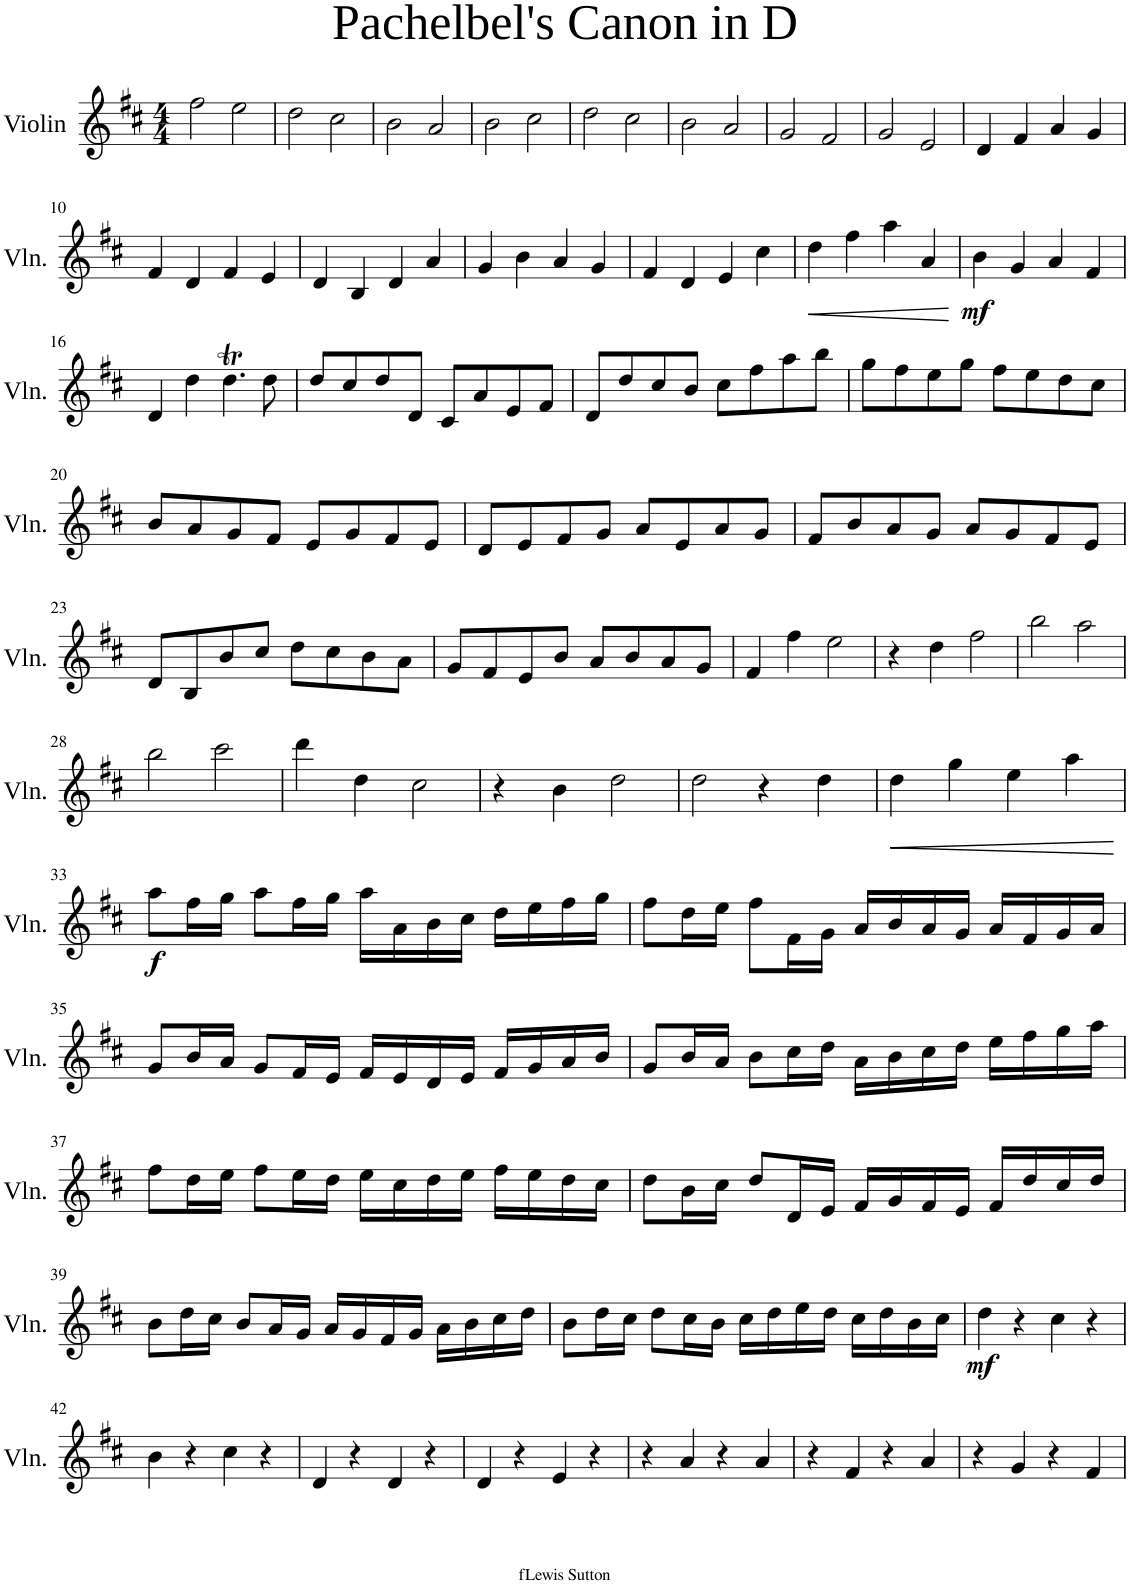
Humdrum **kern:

**kern	**dynam	**kern	**dynam	**kern	**dynam	**kern	**dynam
*part4	*part4	*part3	*part3	*part2	*part2	*part1	*part1
*staff4	*staff4	*staff3	*staff3	*staff2	*staff2	*staff1	*staff1
*I"Violoncello	*	*I"Violin	*	*I"Violin	*	*I"Violin	*
*I'Vlc.	*	*I'Vln.	*	*I'Vln.	*	*I'Vln.	*
*stria5	*	*stria5	*	*	*	*stria5	*
*clefF4	*	*clefG2	*	*clefG2	*	*clefG2	*
*k[f#c#]	*	*k[f#c#]	*	*k[f#c#]	*	*k[f#c#]	*
*M4/4	*	*M4/4	*	*M4/4	*	*M4/4	*
=1	=1	=1	=1	=1	=1	=1	=1
2D	.	1r	.	2ff#\	.	1r	.
2AA	.	.	.	2ee\	.	.	.
=2	=2	=2	=2	=2	=2	=2	=2
2BB	.	1r	.	2dd\	.	1r	.
2FF#	.	.	.	2cc#\	.	.	.
=3	=3	=3	=3	=3	=3	=3	=3
2GG	.	1r	.	2b\	.	1r	.
2DD	.	.	.	2a/	.	.	.
=4	=4	=4	=4	=4	=4	=4	=4
2GG	.	1r	.	2b\	.	1r	.
2AA	.	.	.	2cc#\	.	.	.
=5	=5	=5	=5	=5	=5	=5	=5
2D	.	1r	.	2dd\	.	2ff#	.
2AA	.	.	.	2cc#\	.	2ee	.
=6	=6	=6	=6	=6	=6	=6	=6
2BB	.	1r	.	2b\	.	2dd	.
2FF#	.	.	.	2a/	.	2cc#	.
=7	=7	=7	=7	=7	=7	=7	=7
2GG	.	1r	.	2g/	.	2b	.
2DD	.	.	.	2f#/	.	2a	.
=8	=8	=8	=8	=8	=8	=8	=8
2GG	.	1r	.	2g/	.	2b	.
2AA	.	.	.	2e/	.	2cc#	.
=9	=9	=9	=9	=9	=9	=9	=9
2D	.	2ff#	.	4d/	.	2dd	.
.	.	.	.	4f#/	.	.	.
2AA	.	2ee	.	4a/	.	2cc#	.
.	.	.	.	4g/	.	.	.
!!LO:LB:g=z
=10	=10	=10	=10	=10	=10	=10	=10
2BB	.	2dd	.	4f#/	.	2b	.
.	.	.	.	4d/	.	.	.
2FF#	.	2cc#	.	4f#/	.	2a	.
.	.	.	.	4e/	.	.	.
=11	=11	=11	=11	=11	=11	=11	=11
2GG	.	2b	.	4d/	.	2g	.
.	.	.	.	4B/	.	.	.
2DD	.	2a	.	4d/	.	2f#	.
.	.	.	.	4a/	.	.	.
=12	=12	=12	=12	=12	=12	=12	=12
2GG	.	2b	.	4g/	.	2g	.
.	.	.	.	4b\	.	.	.
2AA	.	2cc#	.	4a/	.	2e	.
.	.	.	.	4g/	.	.	.
=13	=13	=13	=13	=13	=13	=13	=13
2D	.	2dd	.	4f#/	.	4d	.
.	.	.	.	4d/	.	4f#	.
2AA	.	2cc#	.	4e/	.	4a	.
.	.	.	.	4cc#\	.	4g	.
=14	=14	=14	=14	=14	=14	=14	=14
!	!	!	!	!	!LO:HP:b	!	!
2BB	.	2b	.	4dd\	<	4f#	.
.	.	.	.	4ff#\	.	4d	.
2FF#	.	2a	.	4aa\	.	4f#	.
.	.	.	.	4a/	.	4e	.
.	.	.	.	.	[	.	.
=15	=15	=15	=15	=15	=15	=15	=15
!	!	!	!	!	!LO:DY:b	!	!
2GG	.	2g	.	4b\	mf	4d	.
.	.	.	.	4g/	.	4B	.
2DD	.	2f#	.	4a/	.	4d	.
.	.	.	.	4f#/	.	4a	.
!!LO:LB:g=z
=16	=16	=16	=16	=16	=16	=16	=16
2GG	.	2g	.	4d/	.	4g	.
.	.	.	.	4dd\	.	4b	.
2AA	.	2e	.	4.ddT\	.	4a	.
.	.	.	.	.	.	4g	.
.	.	.	.	8dd\	.	.	.
=17	=17	=17	=17	=17	=17	=17	=17
2D	.	4d	.	8dd/L	.	4f#	.
.	.	.	.	8cc#/	.	.	.
.	.	4f#	.	8dd/	.	4d	.
.	.	.	.	8d/J	.	.	.
2AA	.	4a	.	8c#/L	.	4e	.
.	.	.	.	8a/	.	.	.
.	.	4g	.	8e/	.	4cc#	.
.	.	.	.	8f#/J	.	.	.
=18	=18	=18	=18	=18	=18	=18	=18
2BB	.	4f#	.	8d/L	.	4dd	.
.	.	.	.	8dd/	.	.	.
.	.	4d	.	8cc#/	.	4ff#	.
.	.	.	.	8b/J	.	.	.
2FF#	.	4f#	.	8cc#\L	.	4aa	.
.	.	.	.	8ff#\	.	.	.
.	.	4e	.	8aa\	.	4a	.
.	.	.	.	8bb\J	.	.	.
=19	=19	=19	=19	=19	=19	=19	=19
2GG	.	4d	.	8gg\L	.	4b	.
.	.	.	.	8ff#\	.	.	.
.	.	4B	.	8ee\	.	4g	.
.	.	.	.	8gg\J	.	.	.
2DD	.	4d	.	8ff#\L	.	4a	.
.	.	.	.	8ee\	.	.	.
.	.	4a	.	8dd\	.	4f#	.
.	.	.	.	8cc#\J	.	.	.
!!LO:LB:g=z
=20	=20	=20	=20	=20	=20	=20	=20
2GG	.	4g	.	8b/L	.	4d	.
.	.	.	.	8a/	.	.	.
.	.	4b	.	8g/	.	4dd	.
.	.	.	.	8f#/J	.	.	.
2AA	.	4a	.	8e/L	.	4.ddT	.
.	.	.	.	8g/	.	.	.
.	.	4g	.	8f#/	.	.	.
.	.	.	.	8e/J	.	8dd	.
=21	=21	=21	=21	=21	=21	=21	=21
2D	.	4f#	.	8d/L	.	8dd\L	.
.	.	.	.	8e/	.	8cc#\J	.
.	.	4d	.	8f#/	.	8dd/L	.
.	.	.	.	8g/J	.	8d/J	.
2AA	.	4e	.	8a/L	.	8c#/L	.
.	.	.	.	8e/	.	8a/J	.
.	.	4cc#	.	8a/	.	8e/L	.
.	.	.	.	8g/J	.	8f#/J	.
=22	=22	=22	=22	=22	=22	=22	=22
2BB	.	4dd	.	8f#/L	.	8d/L	.
.	.	.	.	8b/	.	8dd/J	.
.	.	4f#	.	8a/	.	8cc#\L	.
.	.	.	.	8g/J	.	8b\J	.
2FF#	.	4a	.	8a/L	.	8cc#\L	.
.	.	.	.	8g/	.	8dd\J	.
.	.	4a	.	8f#/	.	8aa\L	.
.	.	.	.	8e/J	.	8bb\J	.
!!LO:LB:g=z
=23	=23	=23	=23	=23	=23	=23	=23
2GG	.	4b	.	8d/L	.	8gg\L	.
.	.	.	.	8B/	.	8ff#\J	.
.	.	4g	.	8b/	.	8ee\L	.
.	.	.	.	8cc#/J	.	8gg\J	.
2DD	.	4a	.	8dd\L	.	8ff#\L	.
.	.	.	.	8cc#\	.	8ee\J	.
.	.	4f#	.	8b\	.	8dd\L	.
.	.	.	.	8a\J	.	8cc#\J	.
=24	=24	=24	=24	=24	=24	=24	=24
2GG	.	4d	.	8g/L	.	8b/L	.
.	.	.	.	8f#/	.	8a/J	.
.	.	4dd	.	8e/	.	8g/L	.
.	.	.	.	8b/J	.	8f#/J	.
2AA	.	4.dd	.	8a/L	.	8e/L	.
.	.	.	.	8b/	.	8g/J	.
.	.	.	.	8a/	.	8f#/L	.
.	.	8dd	.	8g/J	.	8e/J	.
=25	=25	=25	=25	=25	=25	=25	=25
2D	.	8dd\L	.	4f#/	.	8d/L	.
.	.	8cc#\J	.	.	.	8e/J	.
.	.	8dd/L	.	4ff#\	.	8f#/L	.
.	.	8d/J	.	.	.	8g/J	.
2AA	.	8c#/L	.	2ee\	.	8a/L	.
.	.	8a/J	.	.	.	8e/J	.
.	.	8e/L	.	.	.	8a/L	.
.	.	8f#/J	.	.	.	8g/J	.
=26	=26	=26	=26	=26	=26	=26	=26
2BB	.	8d/L	.	4r	.	8f#/L	.
.	.	8dd/J	.	.	.	8b/J	.
.	.	8cc#\L	.	4dd\	.	8a/L	.
.	.	8b\J	.	.	.	8g/J	.
2FF#	.	8cc#/L	.	2ff#\	.	8a/L	.
.	.	8f#/J	.	.	.	8g/J	.
.	.	8a/L	.	.	.	8f#/L	.
.	.	8b/J	.	.	.	8e/J	.
=27	=27	=27	=27	=27	=27	=27	=27
2GG	.	8g/L	.	2bb\	.	8d/L	.
.	.	8f#/J	.	.	.	8B/J	.
.	.	8e/L	.	.	.	8b\L	.
.	.	8g/J	.	.	.	8cc#\J	.
2DD	.	8f#/L	.	2aa\	.	8dd\L	.
.	.	8e/J	.	.	.	8cc#\J	.
.	.	8dd\L	.	.	.	8b/L	.
.	.	8cc#\J	.	.	.	8a/J	.
!!LO:LB:g=z
=28	=28	=28	=28	=28	=28	=28	=28
2GG	.	8b/L	.	2bb\	.	8g/L	.
.	.	8a/J	.	.	.	8f#/J	.
.	.	8g/L	.	.	.	8e/L	.
.	.	8f#/J	.	.	.	8b/J	.
2AA	.	8e/L	.	2ccc#\	.	8a/L	.
.	.	8g/J	.	.	.	8b/J	.
.	.	8f#/L	.	.	.	8a/L	.
.	.	8e/J	.	.	.	8g/J	.
=29	=29	=29	=29	=29	=29	=29	=29
2D	.	8d/L	.	4ddd\	.	4f#	.
.	.	8e/J	.	.	.	.	.
.	.	8f#/L	.	4dd\	.	4ff#	.
.	.	8g/J	.	.	.	.	.
2AA	.	8a/L	.	2cc#\	.	2ee	.
.	.	8e/J	.	.	.	.	.
.	.	8a/L	.	.	.	.	.
.	.	8g/J	.	.	.	.	.
=30	=30	=30	=30	=30	=30	=30	=30
2BB	.	8f#/L	.	4r	.	4r	.
.	.	8b/J	.	.	.	.	.
.	.	8a/L	.	4b\	.	4dd	.
.	.	8g/J	.	.	.	.	.
2FF#	.	8a/L	.	2dd\	.	2ff#	.
.	.	8g/J	.	.	.	.	.
.	.	8f#/L	.	.	.	.	.
.	.	8e/J	.	.	.	.	.
=31	=31	=31	=31	=31	=31	=31	=31
2GG	.	8d/L	.	2dd\	.	2bb	.
.	.	8B/J	.	.	.	.	.
.	.	8b\L	.	.	.	.	.
.	.	8cc#\J	.	.	.	.	.
2DD	.	8dd\L	.	4r	.	2aa	.
.	.	8cc#\J	.	.	.	.	.
.	.	8b/L	.	4dd\	.	.	.
.	.	8a/J	.	.	.	.	.
=32	=32	=32	=32	=32	=32	=32	=32
!	!	!	!	!	!LO:HP:b	!	!
2GG	.	8g/L	.	4dd\	<	2bb	.
.	.	8f#/J	.	.	.	.	.
.	.	8e/L	.	4gg\	.	.	.
.	.	8b/J	.	.	.	.	.
2AA	.	8a/L	.	4ee\	.	2ccc#	.
.	.	8b/J	.	.	.	.	.
.	.	8a/L	.	4aa\	.	.	.
.	.	8g/J	.	.	.	.	.
.	.	.	.	.	[	.	.
!!LO:LB:g=z
=33	=33	=33	=33	=33	=33	=33	=33
!	!LO:DY:b	!	!	!	!LO:DY:b	!	!
2D	f	4f#	.	8aa\L	f	4ddd	.
.	.	.	.	16ff#\L	.	.	.
.	.	.	.	16gg\JJ	.	.	.
.	.	4ff#	.	8aa\L	.	4dd	.
.	.	.	.	16ff#\L	.	.	.
.	.	.	.	16gg\JJ	.	.	.
2AA	.	2ee	.	16aa\LL	.	2cc#	.
.	.	.	.	16a\	.	.	.
.	.	.	.	16b\	.	.	.
.	.	.	.	16cc#\JJ	.	.	.
.	.	.	.	16dd\LL	.	.	.
.	.	.	.	16ee\	.	.	.
.	.	.	.	16ff#\	.	.	.
.	.	.	.	16gg\JJ	.	.	.
=34	=34	=34	=34	=34	=34	=34	=34
2BB	.	4r	.	8ff#\L	.	4r	.
.	.	.	.	16dd\L	.	.	.
.	.	.	.	16ee\JJ	.	.	.
.	.	4dd	.	8ff#\L	.	4b	.
.	.	.	.	16f#\L	.	.	.
.	.	.	.	16g\JJ	.	.	.
2FF#	.	2ff#	.	16a/LL	.	2dd	.
.	.	.	.	16b/	.	.	.
.	.	.	.	16a/	.	.	.
.	.	.	.	16g/JJ	.	.	.
.	.	.	.	16a/LL	.	.	.
.	.	.	.	16f#/	.	.	.
.	.	.	.	16g/	.	.	.
.	.	.	.	16a/JJ	.	.	.
!!LO:LB:g=z
=35	=35	=35	=35	=35	=35	=35	=35
2GG	.	2bb	.	8g/L	.	2.dd	.
.	.	.	.	16b/L	.	.	.
.	.	.	.	16a/JJ	.	.	.
.	.	.	.	8g/L	.	.	.
.	.	.	.	16f#/L	.	.	.
.	.	.	.	16e/JJ	.	.	.
2DD	.	2aa	.	16f#/LL	.	.	.
.	.	.	.	16e/	.	.	.
.	.	.	.	16d/	.	.	.
.	.	.	.	16e/JJ	.	.	.
.	.	.	.	16f#/LL	.	4dd	.
.	.	.	.	16g/	.	.	.
.	.	.	.	16a/	.	.	.
.	.	.	.	16b/JJ	.	.	.
=36	=36	=36	=36	=36	=36	=36	=36
!	!	!	!	!	!	!	!LO:HP:b
2GG	.	2bb	.	8g/L	.	4dd	<
.	.	.	.	16b/L	.	.	.
.	.	.	.	16a/JJ	.	.	.
.	.	.	.	8b\L	.	4ff#	.
.	.	.	.	16cc#\L	.	.	.
.	.	.	.	16dd\JJ	.	.	.
2AA	.	2ccc#	.	16a\LL	.	4ee	.
.	.	.	.	16b\	.	.	.
.	.	.	.	16cc#\	.	.	.
.	.	.	.	16dd\JJ	.	.	.
.	.	.	.	16ee\LL	.	4aa	.
.	.	.	.	16ff#\	.	.	.
.	.	.	.	16gg\	.	.	.
.	.	.	.	16aa\JJ	.	.	.
.	.	.	.	.	.	.	[
!!LO:LB:g=z
=37	=37	=37	=37	=37	=37	=37	=37
!	!	!	!	!	!	!	!LO:DY:b
2D	.	4ddd	.	8ff#\L	.	8aa\L	f
.	.	.	.	16dd\L	.	16ff#\L	.
.	.	.	.	16ee\JJ	.	16gg\JJ	.
.	.	4dd	.	8ff#\L	.	8aa\L	.
.	.	.	.	16ee\L	.	16ff#\L	.
.	.	.	.	16dd\JJ	.	16gg\JJ	.
2AA	.	2cc#	.	16ee\LL	.	16aa\LL	.
.	.	.	.	16cc#\	.	16a\J	.
.	.	.	.	16dd\	.	16b\L	.
.	.	.	.	16ee\JJ	.	16cc#\JJ	.
.	.	.	.	16ff#\LL	.	16dd\LL	.
.	.	.	.	16ee\	.	16ee\J	.
.	.	.	.	16dd\	.	16ff#\L	.
.	.	.	.	16cc#\JJ	.	16gg\JJ	.
=38	=38	=38	=38	=38	=38	=38	=38
2BB	.	4r	.	8dd\L	.	8ff#\L	.
.	.	.	.	16b\L	.	16dd\L	.
.	.	.	.	16cc#\JJ	.	16ee\JJ	.
.	.	4b	.	8dd/L	.	8ff#\L	.
.	.	.	.	16d/L	.	16f#\L	.
.	.	.	.	16e/JJ	.	16g\JJ	.
2FF#	.	2dd	.	16f#/LL	.	16a/LL	.
.	.	.	.	16g/	.	16b/J	.
.	.	.	.	16f#/	.	16a/L	.
.	.	.	.	16e/JJ	.	16g/JJ	.
.	.	.	.	16f#/LL	.	16a/LL	.
.	.	.	.	16dd/	.	16f#/J	.
.	.	.	.	16cc#/	.	16g/L	.
.	.	.	.	16dd/JJ	.	16a/JJ	.
!!LO:LB:g=z
=39	=39	=39	=39	=39	=39	=39	=39
2GG	.	2.dd	.	8b\L	.	8g/L	.
.	.	.	.	16dd\L	.	16b/L	.
.	.	.	.	16cc#\JJ	.	16a/JJ	.
.	.	.	.	8b/L	.	8g/L	.
.	.	.	.	16a/L	.	16f#/L	.
.	.	.	.	16g/JJ	.	16e/JJ	.
2DD	.	.	.	16a/LL	.	16f#/LL	.
.	.	.	.	16g/	.	16e/J	.
.	.	.	.	16f#/	.	16d/L	.
.	.	.	.	16g/JJ	.	16e/JJ	.
.	.	4dd	.	16a\LL	.	16f#/LL	.
.	.	.	.	16b\	.	16g/J	.
.	.	.	.	16cc#\	.	16a/L	.
.	.	.	.	16dd\JJ	.	16b/JJ	.
=40	=40	=40	=40	=40	=40	=40	=40
!	!	!	!LO:HP:b	!	!	!	!
2GG	.	4dd	<	8b\L	.	8g/L	.
.	.	.	.	16dd\L	.	16b/L	.
.	.	.	.	16cc#\JJ	.	16a/JJ	.
.	.	4ff#	.	8dd\L	.	8b\L	.
.	.	.	.	16cc#\L	.	16cc#\L	.
.	.	.	.	16b\JJ	.	16dd\JJ	.
2AA	.	4ee	.	16cc#\LL	.	16a\LL	.
.	.	.	.	16dd\	.	16b\J	.
.	.	.	.	16ee\	.	16cc#\L	.
.	.	.	.	16dd\JJ	.	16dd\JJ	.
.	.	4aa	.	16cc#\LL	.	16ee\LL	.
.	.	.	.	16dd\	.	16ff#\J	.
.	.	.	.	16b\	.	16gg\L	.
.	.	.	.	16cc#\JJ	.	16aa\JJ	.
.	.	.	[	.	.	.	.
=41	=41	=41	=41	=41	=41	=41	=41
!	!	!	!LO:DY:b	!	!LO:DY:b	!	!
2D	.	8aa\L	f	4dd\	mf	8ff#\L	.
.	.	16ff#\L	.	.	.	16dd\L	.
.	.	16gg\JJ	.	.	.	16ee\JJ	.
.	.	8aa\L	.	4r	.	8ff#\L	.
.	.	16ff#\L	.	.	.	16ee\L	.
.	.	16gg\JJ	.	.	.	16dd\JJ	.
2AA	.	16aa\LL	.	4cc#\	.	16ee\LL	.
.	.	16a\J	.	.	.	16cc#\J	.
.	.	16b\L	.	.	.	16dd\L	.
.	.	16cc#\JJ	.	.	.	16ee\JJ	.
.	.	16dd\LL	.	4r	.	16ff#\LL	.
.	.	16ee\J	.	.	.	16ee\J	.
.	.	16ff#\L	.	.	.	16dd\L	.
.	.	16gg\JJ	.	.	.	16cc#\JJ	.
!!LO:LB:g=z
=42	=42	=42	=42	=42	=42	=42	=42
2BB	.	8ff#\L	.	4b\	.	8dd\L	.
.	.	16dd\L	.	.	.	16b\L	.
.	.	16ee\JJ	.	.	.	16cc#\JJ	.
.	.	8ff#\L	.	4r	.	8dd/L	.
.	.	16f#\L	.	.	.	16d/L	.
.	.	16g\JJ	.	.	.	16e/JJ	.
2FF#	.	16a/LL	.	4cc#\	.	16f#/LL	.
.	.	16b/J	.	.	.	16g/J	.
.	.	16a/L	.	.	.	16f#/L	.
.	.	16g/JJ	.	.	.	16e/JJ	.
.	.	16a/LL	.	4r	.	16f#/LL	.
.	.	16f#/J	.	.	.	16dd/J	.
.	.	16g/L	.	.	.	16cc#/L	.
.	.	16a/JJ	.	.	.	16dd/JJ	.
=43	=43	=43	=43	=43	=43	=43	=43
2GG	.	8g/L	.	4d/	.	8b\L	.
.	.	16b/L	.	.	.	16dd\L	.
.	.	16a/JJ	.	.	.	16cc#\JJ	.
.	.	8g/L	.	4r	.	8b/L	.
.	.	16f#/L	.	.	.	16a/L	.
.	.	16e/JJ	.	.	.	16g/JJ	.
2DD	.	16f#/LL	.	4d/	.	16a/LL	.
.	.	16e/J	.	.	.	16g/J	.
.	.	16d/L	.	.	.	16f#/L	.
.	.	16e/JJ	.	.	.	16g/JJ	.
.	.	16f#/LL	.	4r	.	16a\LL	.
.	.	16g/J	.	.	.	16b\J	.
.	.	16a/L	.	.	.	16cc#\L	.
.	.	16b/JJ	.	.	.	16dd\JJ	.
=44	=44	=44	=44	=44	=44	=44	=44
2GG	.	8g/L	.	4d/	.	8b\L	.
.	.	16b/L	.	.	.	16dd\L	.
.	.	16a/JJ	.	.	.	16cc#\JJ	.
.	.	8b\L	.	4r	.	8dd\L	.
.	.	16cc#\L	.	.	.	16cc#\L	.
.	.	16dd\JJ	.	.	.	16b\JJ	.
2AA	.	16a\LL	.	4e/	.	16cc#\LL	.
.	.	16b\J	.	.	.	16dd\J	.
.	.	16cc#\L	.	.	.	16ee\L	.
.	.	16dd\JJ	.	.	.	16dd\JJ	.
.	.	16ee\LL	.	4r	.	16cc#\LL	.
.	.	16ff#\J	.	.	.	16dd\J	.
.	.	16gg\L	.	.	.	16b\L	.
.	.	16aa\JJ	.	.	.	16cc#\JJ	.
=45	=45	=45	=45	=45	=45	=45	=45
!	!	!	!	!	!	!	!LO:DY:b
2D	.	8ff#\L	.	4r	.	4dd	mf
.	.	16dd\L	.	.	.	.	.
.	.	16ee\JJ	.	.	.	.	.
.	.	8ff#\L	.	4a/	.	4r	.
.	.	16ee\L	.	.	.	.	.
.	.	16dd\JJ	.	.	.	.	.
2AA	.	16ee\LL	.	4r	.	4cc#	.
.	.	16cc#\J	.	.	.	.	.
.	.	16dd\L	.	.	.	.	.
.	.	16ee\JJ	.	.	.	.	.
.	.	16ff#\LL	.	4a/	.	4r	.
.	.	16ee\J	.	.	.	.	.
.	.	16dd\L	.	.	.	.	.
.	.	16cc#\JJ	.	.	.	.	.
=46	=46	=46	=46	=46	=46	=46	=46
2BB	.	8dd\L	.	4r	.	4b	.
.	.	16b\L	.	.	.	.	.
.	.	16cc#\JJ	.	.	.	.	.
.	.	8dd/L	.	4f#/	.	4r	.
.	.	16d/L	.	.	.	.	.
.	.	16e/JJ	.	.	.	.	.
2FF#	.	16f#/LL	.	4r	.	4cc#	.
.	.	16g/J	.	.	.	.	.
.	.	16f#/L	.	.	.	.	.
.	.	16e/JJ	.	.	.	.	.
.	.	16f#/LL	.	4a/	.	4r	.
.	.	16dd/J	.	.	.	.	.
.	.	16cc#/L	.	.	.	.	.
.	.	16dd/JJ	.	.	.	.	.
=47	=47	=47	=47	=47	=47	=47	=47
2GG	.	8b\L	.	4r	.	4d	.
.	.	16dd\L	.	.	.	.	.
.	.	16cc#\JJ	.	.	.	.	.
.	.	8b/L	.	4g/	.	4r	.
.	.	16a/L	.	.	.	.	.
.	.	16g/JJ	.	.	.	.	.
2DD	.	16a/LL	.	4r	.	4d	.
.	.	16g/J	.	.	.	.	.
.	.	16f#/L	.	.	.	.	.
.	.	16g/JJ	.	.	.	.	.
.	.	16a\LL	.	4f#/	.	4r	.
.	.	16b\J	.	.	.	.	.
.	.	16cc#\L	.	.	.	.	.
.	.	16dd\JJ	.	.	.	.	.
=	=	=	=	=	=	=	=
*-	*-	*-	*-	*-	*-	*-	*-
